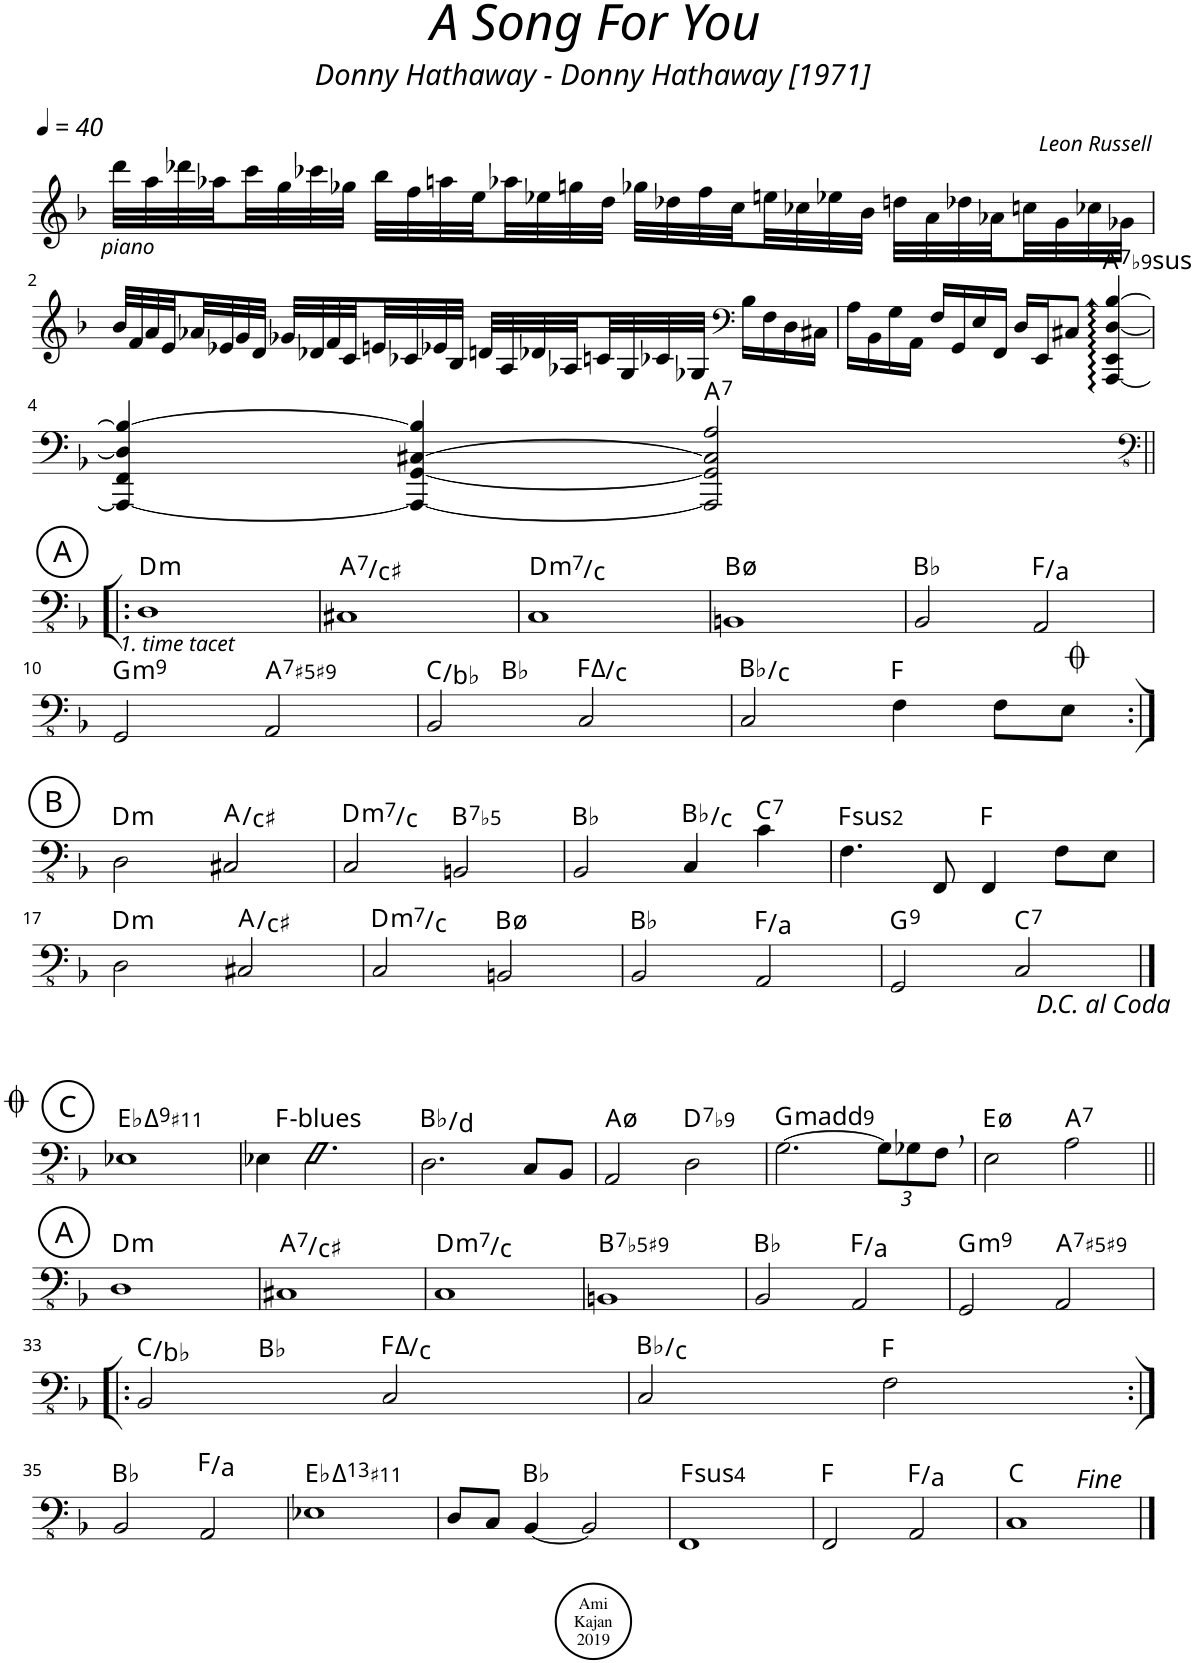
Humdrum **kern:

**kern	**harte
*part1	*part1
*staff1	*
*I"Acoustic Bass	*
*I'Bass	*
*clefG2	*
*k[b-]	*
=1	=1
!LO:TX:b:i:t=piano	!
32ddd\LLL	.
32aa\	.
32ddd-X\	.
32aa-X\	.
32ccc\	.
32gg\	.
32ccc-X\	.
32gg-X\JJJ	.
32bb-\LLL	.
32ff\	.
32aan\	.
32ee\	.
32aa-X\	.
32ee-X\	.
32ggn\	.
32dd\JJJ	.
32gg-X\LLL	.
32dd-X\	.
32ff\	.
32cc\	.
32een\	.
32cc-X\	.
32ee-X\	.
32b-\JJJ	.
32ddn\LLL	.
32a\	.
32dd-X\	.
32a-X\	.
32ccn\	.
32g\	.
32cc-X\	.
32g-X\JJJ	.
!!LO:LB:g=z
=2	=2
32b-/LLL	.
32f/	.
32a/	.
32e/	.
32a-X/	.
32e-X/	.
32g/	.
32d/JJJ	.
32g-X/LLL	.
32d-X/	.
32f/	.
32c/	.
32en/	.
32c-X/	.
32e-X/	.
32B-/JJJ	.
32dn/LLL	.
32A/	.
32d-X/	.
32A-X/	.
32cn/	.
32G/	.
32c-X/	.
32G-X/JJJ	.
*clefF4	*
16B-\LL	.
16F\	.
16D\	.
16C#X\JJ	.
=3	=3
16A\LL	.
16BB-\	.
16G\	.
16AA\JJ	.
16F/LL	.
16GG/	.
16E/	.
16FF/JJ	.
16D/LL	.
16EE/J	.
8C#X/J	.
!	!LO:H:kt=7sus
[4AAA/: 4EE/: [4D/: [4B-/:	A:sus4(7,b9)
!!LO:LB:g=z
=4	=4
4AAA/_ 4FF/ 4D/] 4B-/_	.
4AAA/_ [4GG/ [4C#X/ 4B-/]	.
!	!LO:H:kt=7
2AAA/] 2GG/] 2C#/] 2A/	A:7
!!LO:LB:g=z
!!LO:REH:place=s1:a:cj:enc=circle:fs=14:t=A
=5!|:	=5!|:
*clefFv4	*
!LO:TX:b:i:t=1. time tacet	!LO:H:kt=m
1DD	D:min
=6	=6
!	!LO:H:kt=7
1CC#X	A:7/3
=7	=7
!	!LO:H:kt=m7
1CC	D:min7/b7
=8	=8
1BBBn	B:hdim7
=9	=9
2BBB-/	Bb:maj
2AAA/	F:maj/3
!!LO:LB:g=z
=10	=10
!	!LO:H:kt=m9
2GGG/	G:min9
!	!LO:H:kt=7
2AAA/	A:(3,#5,b7,#9)
=11	=11
*^	*
2BBB-/	4ryy	C:maj/b7
.	2.ryy	Bb:maj
2CC/	.	F:maj/5
*v	*v	*
=12	=12
2CC/	Bb:maj/2
4FF\	F:maj
8FF\L	.
8EE\J	.
!!LO:LB:g=z
!!LO:REH:place=s1:a:cj:enc=circle:fs=14:t=B
=13:|!	=13:|!
!	!LO:H:kt=m
2DD\	D:min
2CC#X/	A:maj/3
=14	=14
!	!LO:H:kt=m7
2CC/	D:min7/b7
!	!LO:H:kt=7
2BBBn/	B:(3,b5,b7)
=15	=15
2BBB-/	Bb:maj
4CC/	Bb:maj/2
!	!LO:H:kt=7
4C\	C:7
=16	=16
!	!LO:H:kt=2
4.FF\	F:(1,2,5)
8FFF/	.
4FFF/	F:maj
8FF\L	.
8EE\J	.
!!LO:LB:g=z
=17	=17
!	!LO:H:kt=m
2DD\	D:min
2CC#X/	A:maj/3
=18	=18
!	!LO:H:kt=m7
2CC/	D:min7/b7
2BBBn/	B:hdim7
=19	=19
2BBB-/	Bb:maj
2AAA/	F:maj/3
=20	=20
!	!LO:H:kt=9
2GGG/	G:9
!	!LO:H:kt=7
2CC/	C:7
!!LO:LB:g=z
!!LO:REH:place=s1:a:cj:enc=circle:fs=14:t=C
==21	==21
!	!LO:H:kt=9
1EE-X	Eb:maj9(#11)
=22	=22
4EE-X\	.
2.FF\	F:min(#9)
=23	=23
2.DD\	Bb:maj/3
8CC/L	.
8BBB-/J	.
=24	=24
2AAA/	A:hdim7
!	!LO:H:kt=7
2DD\	D:7(b9)
=25	=25
!	!LO:H:kt=m
[2.GG\	G:min(9)
*Xbrackettup	*
12GG\L]	.
12GG-X\	.
12FF,\J	.
=26	=26
2EE\	E:hdim7
!	!LO:H:kt=7
2AA\	A:7
!!LO:LB:g=z
!!LO:REH:place=s1:a:cj:enc=circle:fs=14:t=A
=27||	=27||
!	!LO:H:kt=m
1DD	D:min
=28	=28
!	!LO:H:kt=7
1CC#X	A:7/3
=29	=29
!	!LO:H:kt=m7
1CC	D:min7/b7
=30	=30
!	!LO:H:kt=7
1BBBn	B:(3,b5,b7,#9)
=31	=31
2BBB-/	Bb:maj
2AAA/	F:maj/3
=32	=32
!	!LO:H:kt=m9
2GGG/	G:min9
!	!LO:H:kt=7
2AAA/	A:(3,#5,b7,#9)
!!LO:LB:g=z
=33!|:	=33!|:
*^	*
2BBB-/	4ryy	C:maj/b7
.	2.ryy	Bb:maj
2CC/	.	F:maj/5
*v	*v	*
=34	=34
2CC/	Bb:maj/2
2FF\	F:maj
!!LO:LB:g=z
=35:|!	=35:|!
2BBB-/	Bb:maj
2AAA/	F:maj/3
=36	=36
!	!LO:H:kt=13
1EE-X	Eb:(3,5,7,9,#11,13)
=37	=37
8DD/L	.
8CC/J	.
[4BBB-/	Bb:maj
2BBB-/]	.
=38	=38
!	!LO:H:kt=4
1FFF	F:sus4
=39	=39
2FFF/	F:maj
2AAA/	F:maj/3
=40	=40
1CC	C:maj
==	==
*-	*-
